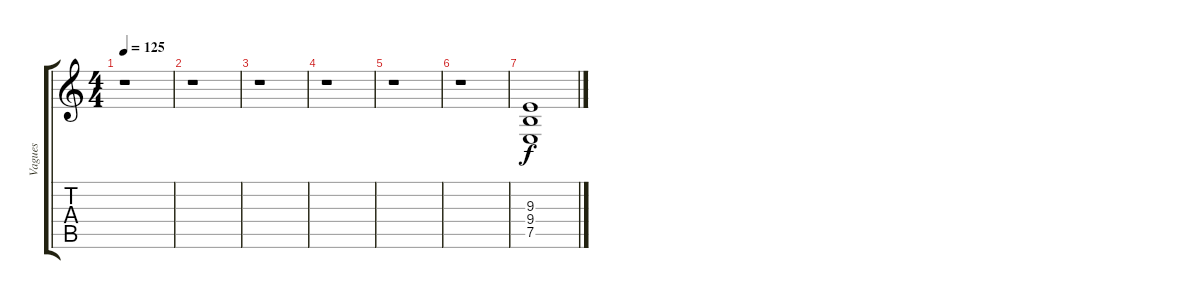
\track ("Vagues" "Vagues") {instrument seashore}
\staff {score tabs}
\tuning (E4 B3 G3 D3 A2 E2) {hide}
\ts (4 4)
\tempo 125
\clef g2
\ks c
r.1{dy f} |
r.1 |
r.1 |
r.1 |
r.1 |
r.1 |
(9.3 9.4 7.5).1
